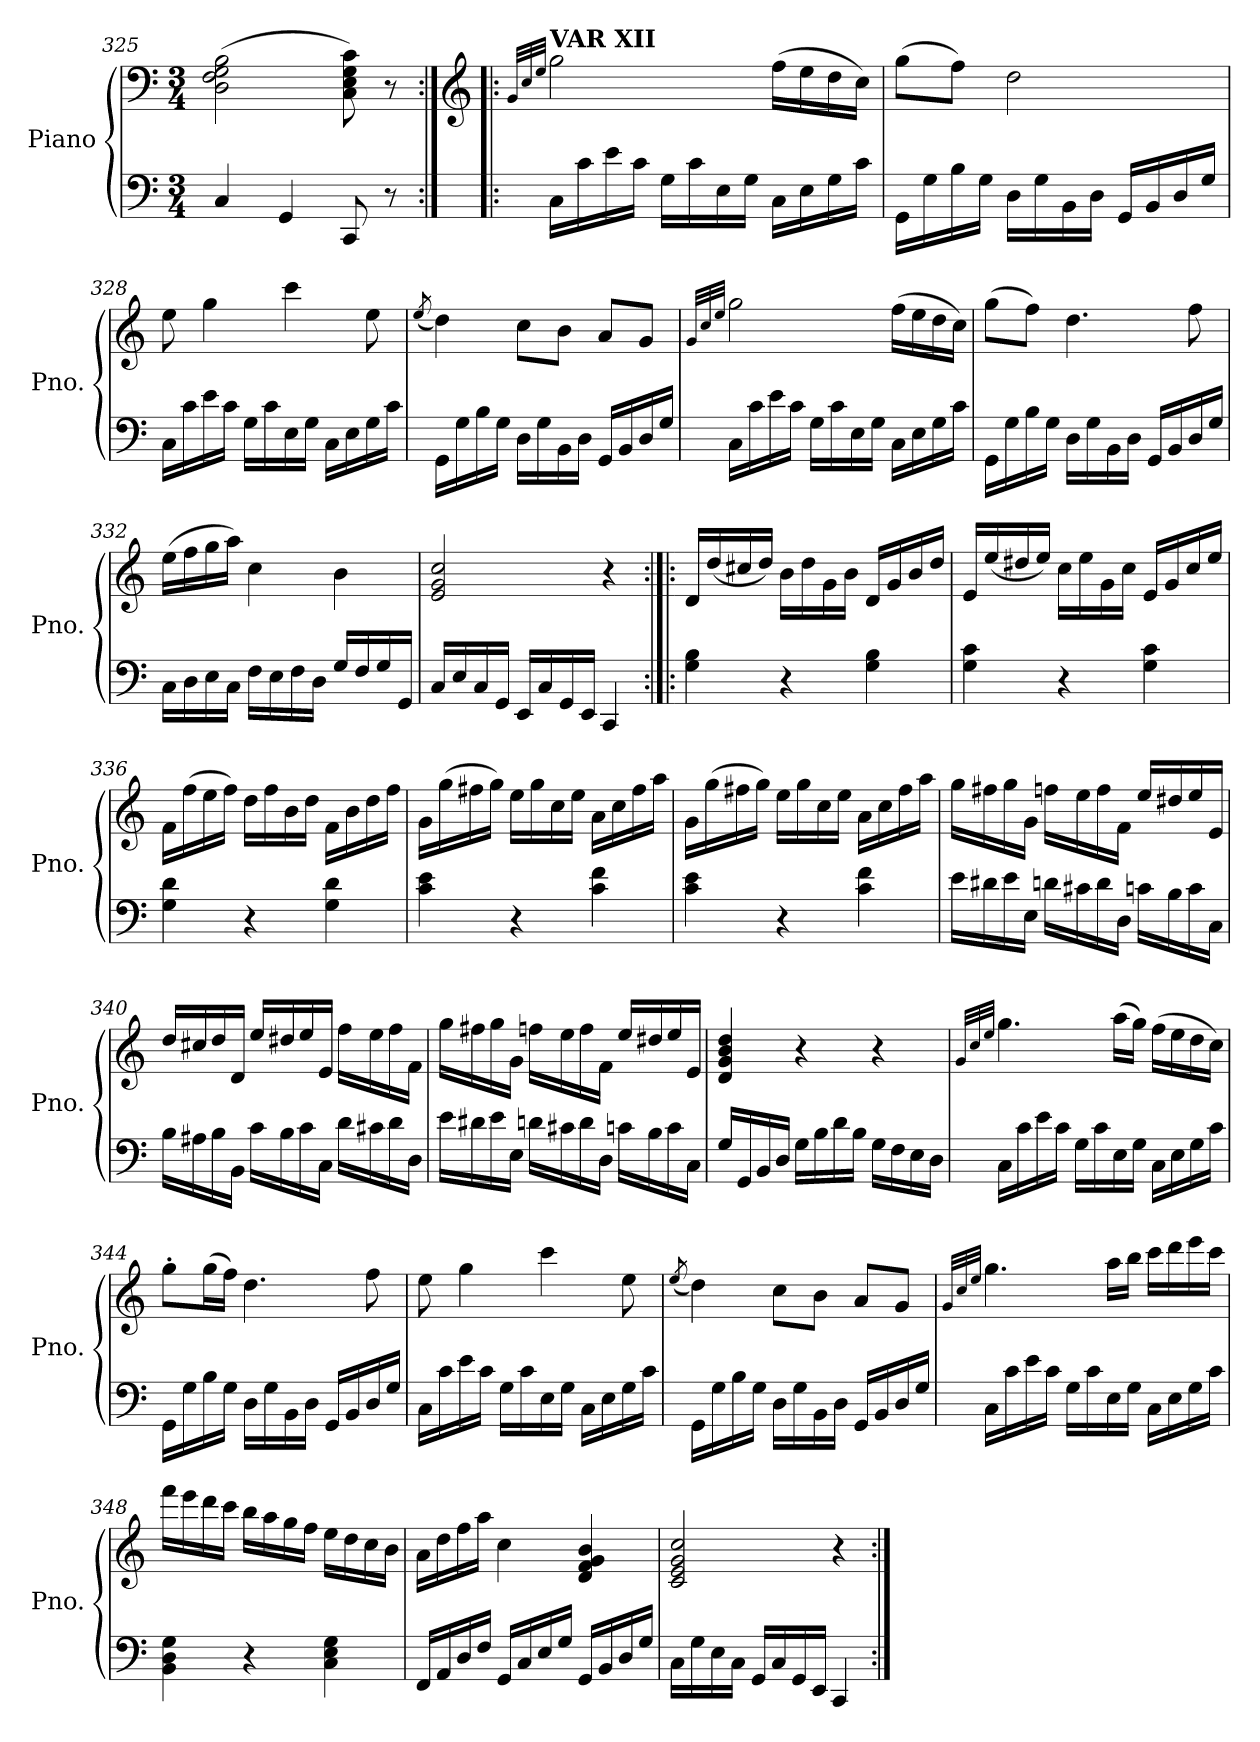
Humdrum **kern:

**kern	**kern
*part1	*part1
*staff2	*staff1
*I"Piano	*
*I'Pno.	*
*clefF4	*clefF4
*k[]	*k[]
*M3/4	*M3/4
=325	=325
4C/	(>2D\ 2F\ 2G\ 2B\
4GG/	.
8CC/	8C\ 8E\ 8G\ 8c\)
8r	8r
!!LO:LB:g=z
=326:|!|:	=326:|!|:
*	*clefG2
.	32qg/LLL
.	32qcc/
.	32qee/JJJ
!	!LO:TX:a:B:t=VAR XII
16C\LL	2gg\
16c\	.
16e\	.
16c\JJ	.
16G\LL	.
16c\	.
16E\	.
16G\JJ	.
16C\LL	(>16ff\LL
16E\	16ee\
16G\	16dd\
16c\JJ	16cc\JJ)
=327	=327
16GG\LL	(>8gg\L
16G\	.
16B\	8ff\J)
16G\JJ	.
16D\LL	2dd\
16G\	.
16BB\	.
16D\JJ	.
16GG/LL	.
16BB/	.
16D/	.
16G/JJ	.
=328	=328
16C\LL	8ee\
16c\	.
16e\	4gg\
16c\JJ	.
16G\LL	.
16c\	.
16E\	4ccc\
16G\JJ	.
16C\LL	.
16E\	.
16G\	8ee\
16c\JJ	.
!!LO:LB:g=z
=329	=329
.	(<8qee/
16GG\LL	4dd\)
16G\	.
16B\	.
16G\JJ	.
16D\LL	8cc\L
16G\	.
16BB\	8b\J
16D\JJ	.
16GG/LL	8a/L
16BB/	.
16D/	8g/J
16G/JJ	.
=330	=330
.	32qg/LLL
.	32qcc/
.	32qee/JJJ
16C\LL	2gg\
16c\	.
16e\	.
16c\JJ	.
16G\LL	.
16c\	.
16E\	.
16G\JJ	.
16C\LL	(>16ff\LL
16E\	16ee\
16G\	16dd\
16c\JJ	16cc\JJ)
=331	=331
16GG\LL	(>8gg\L
16G\	.
16B\	8ff\J)
16G\JJ	.
16D\LL	4.dd\
16G\	.
16BB\	.
16D\JJ	.
16GG/LL	.
16BB/	.
16D/	8ff\
16G/JJ	.
!!LO:LB:g=z
=332	=332
16C\LL	(>16ee\LL
16D\	16ff\
16E\	16gg\
16C\JJ	16aa\JJ)
16F\LL	4cc\
16E\	.
16F\	.
16D\JJ	.
16G/LL	4b\
16F/	.
16G/	.
16GG/JJ	.
=333	=333
16C/LL	2e/ 2g/ 2cc/
16E/	.
16C/	.
16GG/JJ	.
16EE/LL	.
16C/	.
16GG/	.
16EE/JJ	.
4CC/	4r
=334:|!|:	=334:|!|:
4G\ 4B\	16d/LL
.	(<16dd/
.	16cc#X/
.	16dd/JJ)
4r	16b\LL
.	16dd\
.	16g\
.	16b\JJ
4G\ 4B\	16d/LL
.	16g/
.	16b/
.	16dd/JJ
=335	=335
4G\ 4c\	16e/LL
.	(<16ee/
.	16dd#X/
.	16ee/JJ)
4r	16cc\LL
.	16ee\
.	16g\
.	16cc\JJ
4G\ 4c\	16e/LL
.	16g/
.	16cc/
.	16ee/JJ
!!LO:LB:g=z
=336	=336
4G\ 4d\	16f\LL
.	(>16ff\
.	16ee\
.	16ff\JJ)
4r	16dd\LL
.	16ff\
.	16b\
.	16dd\JJ
4G\ 4d\	16f\LL
.	16b\
.	16dd\
.	16ff\JJ
=337	=337
4c\ 4e\	16g\LL
.	(>16gg\
.	16ff#X\
.	16gg\JJ)
4r	16ee\LL
.	16gg\
.	16cc\
.	16ee\JJ
4c\ 4f\	16a\LL
.	16cc\
.	16ff#\
.	16aa\JJ
=338	=338
4c\ 4e\	16g\LL
.	(>16gg\
.	16ff#X\
.	16gg\JJ)
4r	16ee\LL
.	16gg\
.	16cc\
.	16ee\JJ
4c\ 4f\	16a\LL
.	16cc\
.	16ff#\
.	16aa\JJ
!!LO:LB:g=z
=339	=339
16e\LL	16gg\LL
16d#X\	16ff#X\
16e\	16gg\
16E\JJ	16g\JJ
16dn\LL	16ffn\LL
16c#X\	16ee\
16d\	16ff\
16D\JJ	16f\JJ
16cn\LL	16ee/LL
16B\	16dd#X/
16c\	16ee/
16C\JJ	16e/JJ
=340	=340
16B\LL	16dd/LL
16A#X\	16cc#X/
16B\	16dd/
16BB\JJ	16d/JJ
16c\LL	16ee/LL
16B\	16dd#X/
16c\	16ee/
16C\JJ	16e/JJ
16d\LL	16ff\LL
16c#X\	16ee\
16d\	16ff\
16D\JJ	16f\JJ
=341	=341
16e\LL	16gg\LL
16d#X\	16ff#X\
16e\	16gg\
16E\JJ	16g\JJ
16dn\LL	16ffn\LL
16c#X\	16ee\
16d\	16ff\
16D\JJ	16f\JJ
16cn\LL	16ee/LL
16B\	16dd#X/
16c\	16ee/
16C\JJ	16e/JJ
!!LO:PB:g=z
=342	=342
16G/LL	4d/ 4g/ 4b/ 4dd/
16GG/	.
16BB/	.
16D/JJ	.
16G\LL	4r
16B\	.
16d\	.
16B\JJ	.
16G\LL	4r
16F\	.
16E\	.
16D\JJ	.
=343	=343
.	32qg/LLL
.	32qcc/
.	32qee/JJJ
16C\LL	4.gg\
16c\	.
16e\	.
16c\JJ	.
16G\LL	.
16c\	.
16E\	(>16aa\LL
16G\JJ	16gg\JJ)
16C\LL	(>16ff\LL
16E\	16ee\
16G\	16dd\
16c\JJ	16cc\JJ)
=344	=344
16GG\LL	8gg'\L
16G\	.
16B\	(>16gg\L
16G\JJ	16ff\JJ)
16D\LL	4.dd\
16G\	.
16BB\	.
16D\JJ	.
16GG/LL	.
16BB/	.
16D/	8ff\
16G/JJ	.
!!LO:LB:g=z
=345	=345
16C\LL	8ee\
16c\	.
16e\	4gg\
16c\JJ	.
16G\LL	.
16c\	.
16E\	4ccc\
16G\JJ	.
16C\LL	.
16E\	.
16G\	8ee\
16c\JJ	.
=346	=346
.	(<8qee/
16GG\LL	4dd\)
16G\	.
16B\	.
16G\JJ	.
16D\LL	8cc\L
16G\	.
16BB\	8b\J
16D\JJ	.
16GG/LL	8a/L
16BB/	.
16D/	8g/J
16G/JJ	.
=347	=347
.	32qg/LLL
.	32qcc/
.	32qee/JJJ
16C\LL	4.gg\
16c\	.
16e\	.
16c\JJ	.
16G\LL	.
16c\	.
16E\	16aa\LL
16G\JJ	16bb\JJ
16C\LL	16ccc\LL
16E\	16ddd\
16G\	16eee\
16c\JJ	16ccc\JJ
!!LO:LB:g=z
=348	=348
4BB\ 4D\ 4G\	16fff\LL
.	16eee\
.	16ddd\
.	16ccc\JJ
4r	16bb\LL
.	16aa\
.	16gg\
.	16ff\JJ
4C\ 4E\ 4G\	16ee\LL
.	16dd\
.	16cc\
.	16b\JJ
=349	=349
16FF/LL	16a\LL
16AA/	16dd\
16D/	16ff\
16F/JJ	16aa\JJ
16GG/LL	4cc\
16C/	.
16E/	.
16G/JJ	.
16GG/LL	4d/ 4f/ 4g/ 4b/
16BB/	.
16D/	.
16G/JJ	.
=350	=350
16C\LL	2c/ 2e/ 2g/ 2cc/
16G\	.
16E\	.
16C\JJ	.
16GG/LL	.
16C/	.
16GG/	.
16EE/JJ	.
4CC/	4r
=:|!	=:|!
*-	*-
